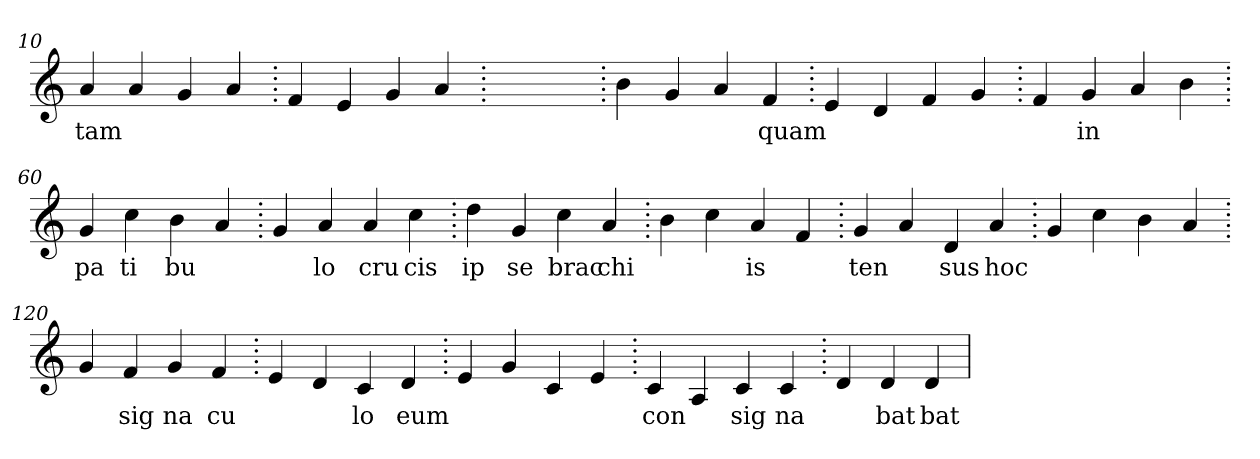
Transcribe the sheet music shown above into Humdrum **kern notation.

**kern	**text
*part1	*part1
*staff1	*staff1
*clefG2	*
=10.	=10.
4a	tam
4a	.
4g	.
4a	.
=20.	=20.
4f	.
4e	.
4g	.
4a	.
=30.	=30.
1ryy	.
=30.	=30.
4b	.
4g	.
4a	.
4f	quam
=40.	=40.
4e	.
4d	.
4f	.
4g	.
=50.	=50.
4f	.
4g	in
4a	.
4b	.
=60.	=60.
4g	pa
4cc	ti
4b	bu
4a	.
=70.	=70.
4g	.
4a	lo
4a	cru
4cc	cis
=80.	=80.
4dd	ip
4g	se
4cc	brac
4a	chi
=90.	=90.
4b	.
4cc	.
4a	is
4f	.
=100.	=100.
4g	ten
4a	.
4d	sus
4a	hoc
=110.	=110.
4g	.
4cc	.
4b	.
4a	.
=120.	=120.
4g	.
4f	sig
4g	na
4f	cu
=130.	=130.
4e	.
4d	.
4c	lo
4d	eum
=140.	=140.
4e	.
4g	.
4c	.
4e	.
=150.	=150.
4c	con
4A	.
4c	sig
4c	na
=160.	=160.
4d	.
4d	bat
4d	bat
=	=
*-	*-
